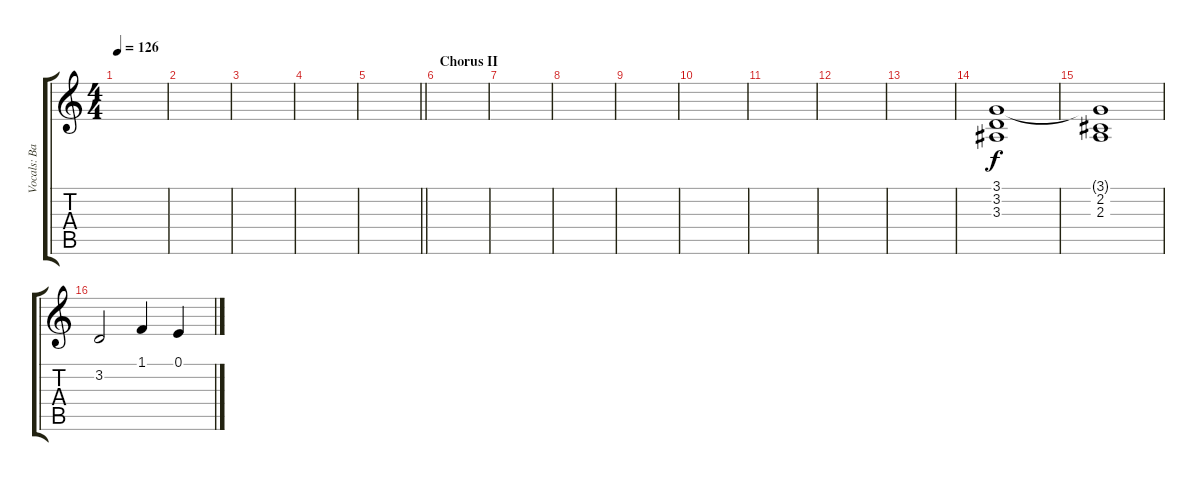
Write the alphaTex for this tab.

\track ("Vocals: Band" "Vocals: Ba") {instrument choiraahs}
\staff {score tabs}
\tuning (E4 B3 G3 D3 A2 E2) {hide}
\ts (4 4)
\tempo 126
\clef g2
\ks c
|
|
|
|
\barLineRight lightlight
|
\section ("" "Chorus II")
|
|
|
|
|
|
|
|
(3.1 3.2 3.3).1 |
(3.1{t} 2.2 2.3).1 |
3.2.2 1.1.4 0.1.4
